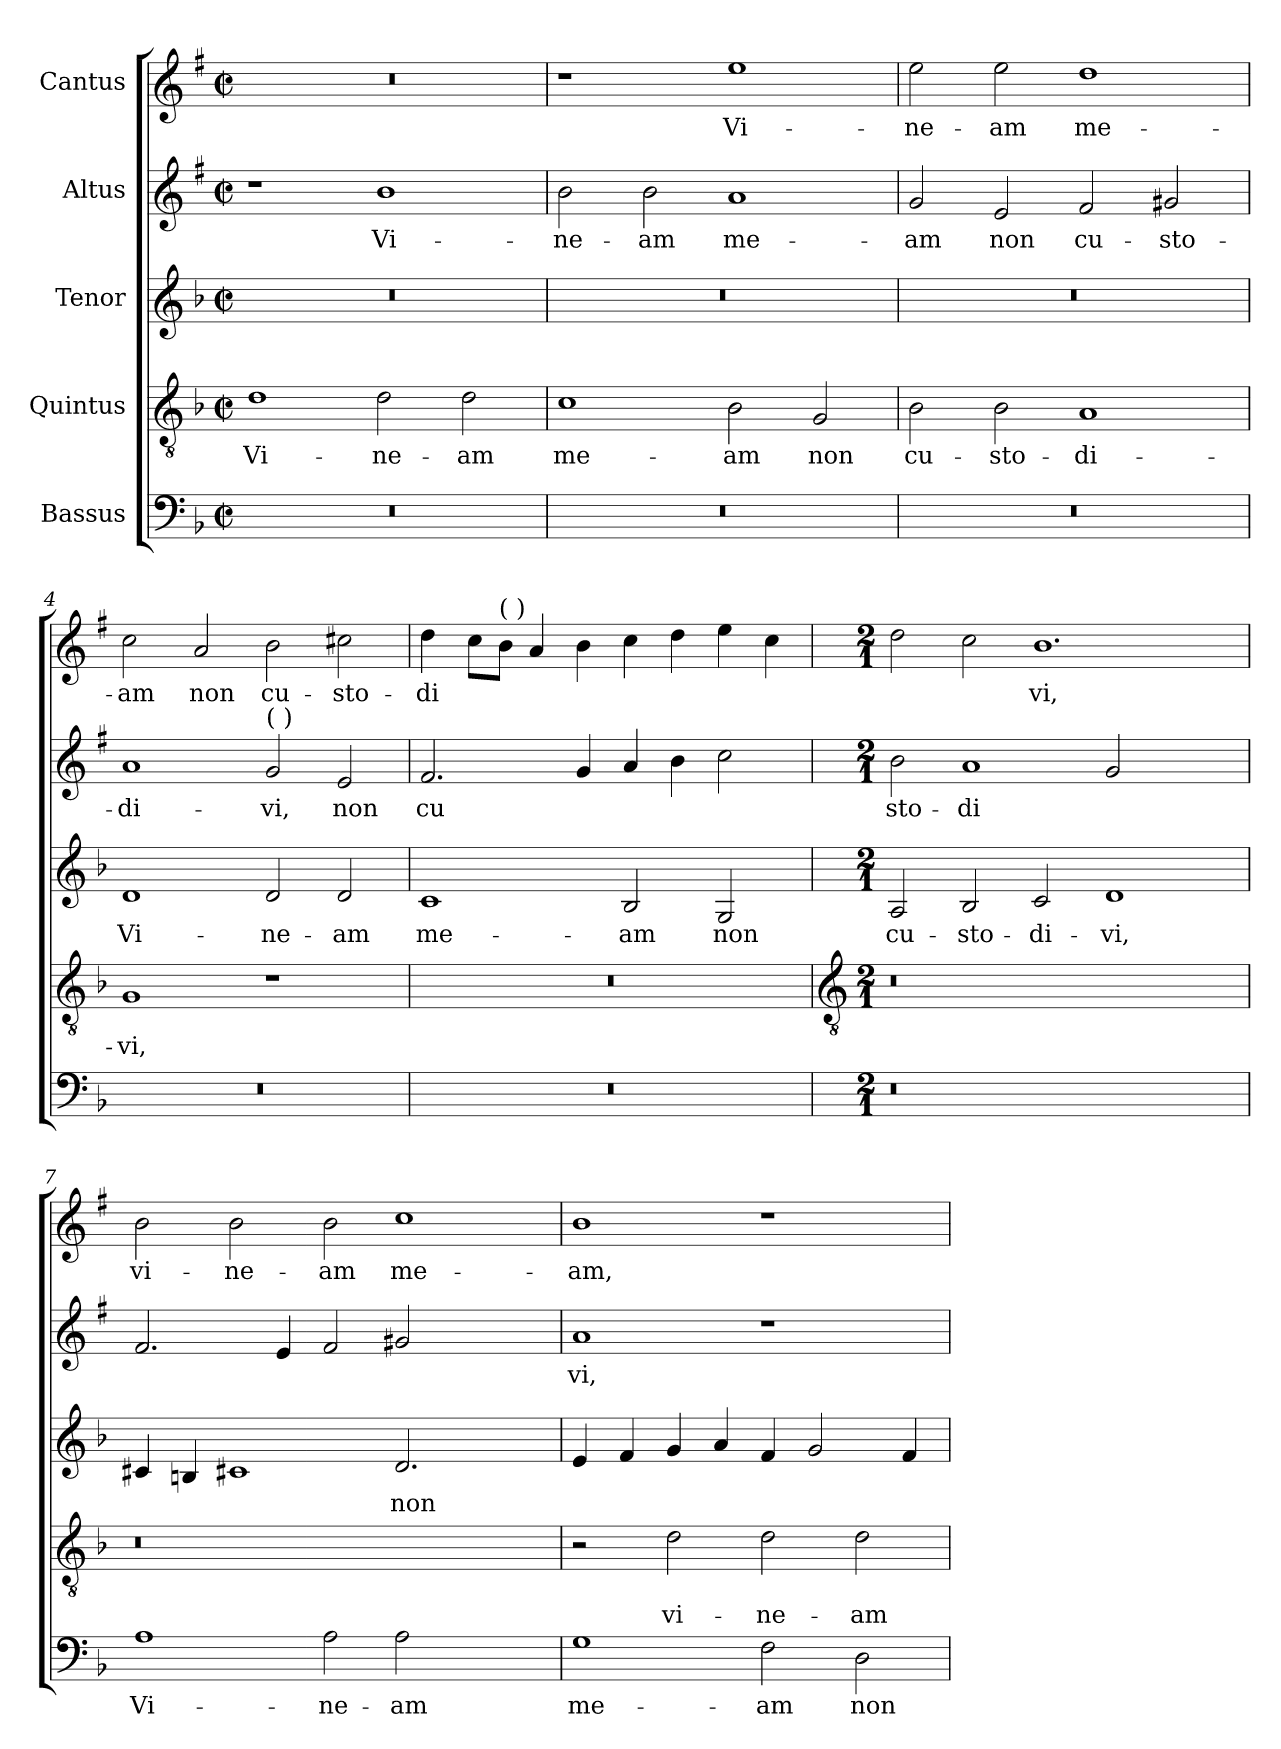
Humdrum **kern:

**kern	**text	**kern	**text	**text	**kern	**text	**kern	**text	**kern	**text
*part5	*part5	*part4	*part4	*part4	*part3	*part3	*part2	*part2	*part1	*part1
*staff5	*staff5	*staff4	*staff4	*staff4	*staff3	*staff3	*staff2	*staff2	*staff1	*staff1
*I"Bassus	*	*I"Quintus	*	*	*I"Tenor	*	*I"Altus	*	*I"Cantus	*
*clefF4	*	*clefGv2	*	*	*clefG2	*	*clefG2	*	*clefG2	*
*	*	*	*	*	*	*	*ITrd1c2	*	*ITrd1c2	*
*k[b-]	*	*k[b-]	*	*	*k[b-]	*	*k[b-]	*	*k[b-]	*
*F:	*	*F:	*	*	*F:	*	*F:	*	*F:	*
*M4/2	*	*M4/2	*	*	*M4/2	*	*M4/2	*	*M4/2	*
*met(c|)	*	*met(c|)	*	*	*met(c|)	*	*met(c|)	*	*met(c|)	*
=1	=1	=1	=1	=1	=1	=1	=1	=1	=1	=1
!	!	!	!LO:LY:b	!	!	!	!	!	!	!
0r	.	1d	Vi-	.	0r	.	1r	.	0r	.
!	!	!	!LO:LY:b	!	!	!	!	!LO:LY:b	!	!
.	.	2d	-ne-	.	.	.	1a	Vi-	.	.
!	!	!	!LO:LY:b	!	!	!	!	!	!	!
.	.	2d	-am	.	.	.	.	.	.	.
=2	=2	=2	=2	=2	=2	=2	=2	=2	=2	=2
!	!	!	!LO:LY:b	!	!	!	!	!LO:LY:b	!	!
0r	.	1c	me-	.	0r	.	2a	-ne-	1r	.
!	!	!	!	!	!	!	!	!LO:LY:b	!	!
.	.	.	.	.	.	.	2a	-am	.	.
!	!	!	!LO:LY:b	!	!	!	!	!LO:LY:b	!	!LO:LY:b
.	.	2B-	-am	.	.	.	1g	me-	1dd	Vi-
!	!	!	!LO:LY:b	!	!	!	!	!	!	!
.	.	2G	non	.	.	.	.	.	.	.
=3	=3	=3	=3	=3	=3	=3	=3	=3	=3	=3
!	!	!	!LO:LY:b	!	!	!	!	!LO:LY:b	!	!LO:LY:b
0r	.	2B-	cu-	.	0r	.	2f	-am	2dd	-ne-
!	!	!	!LO:LY:b	!	!	!	!	!LO:LY:b	!	!LO:LY:b
.	.	2B-	-sto-	.	.	.	2d	non	2dd	-am
!	!	!	!LO:LY:b	!	!	!	!	!LO:LY:b	!	!LO:LY:b
.	.	1A	-di-	.	.	.	2e	cu-	1cc	me-
!	!	!	!	!	!	!	!	!LO:LY:b	!	!
.	.	.	.	.	.	.	2f#	-sto-	.	.
=4	=4	=4	=4	=4	=4	=4	=4	=4	=4	=4
!	!	!	!LO:LY:b	!	!	!LO:LY:b	!	!LO:LY:b	!	!LO:LY:b
0r	.	1G	-vi,	.	1d	Vi-	1g	-di-	2b-	-am
!	!	!	!	!	!	!	!	!	!	!LO:LY:b
.	.	.	.	.	.	.	.	.	2g	non
!	!	!	!	!	!	!	!LO:TX:a:t=(  )	!	!	!
!	!	!	!	!	!	!LO:LY:b	!	!LO:LY:b	!	!LO:LY:b
.	.	1r	.	.	2d	-ne-	2f	-vi,	2a	cu-
!	!	!	!	!	!	!LO:LY:b	!	!LO:LY:b	!	!LO:LY:b
.	.	.	.	.	2d	-am	2d	non	2b	-sto-
=5	=5	=5	=5	=5	=5	=5	=5	=5	=5	=5
!	!	!	!	!	!	!LO:LY:b	!	!LO:LY:b	!	!LO:LY:b
0r	.	0r	.	.	1c	me-	2.e	cu	4cc	-di
.	.	.	.	.	.	.	.	.	8b-L	.
!	!	!	!	!	!	!	!	!	!LO:TX:a:t=(  )	!
.	.	.	.	.	.	.	.	.	8aJ	.
.	.	.	.	.	.	.	.	.	4g	.
.	.	.	.	.	.	.	4f	.	4a	.
!	!	!	!	!	!	!LO:LY:b	!	!	!	!
.	.	.	.	.	2B-	-am	4g	.	4b-	.
.	.	.	.	.	.	.	4a	.	4cc	.
!	!	!	!	!	!	!LO:LY:b	!	!	!	!
.	.	.	.	.	2G	non	2b-	.	4dd	.
.	.	.	.	.	.	.	.	.	4b-	.
!!LO:LB:g=z
=6	=6	=6	=6	=6	=6	=6	=6	=6	=6	=6
*	*	*clefGv2	*	*	*	*	*	*	*	*
*M2/1	*	*M2/1	*	*	*M2/1	*	*M2/1	*	*M2/1	*
!	!	!	!	!	!	!LO:LY:b	!	!LO:LY:b	!	!
0r	.	0r	.	.	2A	cu-	2a	sto-	2cc	.
!	!	!	!	!	!	!LO:LY:b	!	!LO:LY:b	!	!
.	.	.	.	.	2B-	-sto-	1g	-di	2b-	.
!	!	!	!	!	!	!LO:LY:b	!	!	!	!LO:LY:b
.	.	.	.	.	2c	-di-	.	.	1.a	vi,
!	!	!	!	!	!	!LO:LY:b	!	!	!	!
.	.	.	.	.	1d	-vi,	2f	.	.	.
2ryy	.	2ryy	.	.	.	.	2ryy	.	.	.
=7A	=7A	=7A	=7A	=7A	=7A	=7A	=7A	=7A	=7A	=7A
!	!LO:LY:b	!	!	!	!	!	!	!	!	!LO:LY:b
1A	Vi-	0r	.	.	4c#X	.	2.e	.	2a	vi-
.	.	.	.	.	4Bn	.	.	.	.	.
!	!	!	!	!	!	!	!	!	!	!LO:LY:b
.	.	.	.	.	1c#X	.	.	.	2a	-ne-
.	.	.	.	.	.	.	4d	.	.	.
!	!LO:LY:b	!	!	!	!	!	!	!	!	!LO:LY:b
2A	-ne-	.	.	.	.	.	2e	.	2a	-am
!	!LO:LY:b	!	!	!	!	!LO:LY:b	!	!	!	!LO:LY:b
2A	-am	.	.	.	2.d	non	2f#	.	1b-	me-
2ryy	.	2ryy	.	.	.	.	2ryy	.	.	.
.	.	.	.	.	4ryy	.	.	.	.	.
=8A	=8A	=8A	=8A	=8A	=8A	=8A	=8A	=8A	=8A	=8A
!	!LO:LY:b	!	!	!	!	!	!	!LO:LY:b	!	!LO:LY:b
1G	me-	2r	.	.	4e	.	1g	vi,	1a	-am,
.	.	.	.	.	4f	.	.	.	.	.
!	!	!	!	!LO:LY:b	!	!	!	!	!	!
.	.	2d	.	vi-	4g	.	.	.	.	.
.	.	.	.	.	4a	.	.	.	.	.
!	!LO:LY:b	!	!	!LO:LY:b	!	!	!	!	!	!
2F	-am	2d	.	-ne-	4f	.	1r	.	1r	.
.	.	.	.	.	2g	.	.	.	.	.
!	!LO:LY:b	!	!	!LO:LY:b	!	!	!	!	!	!
2D	non	2d	.	-am	.	.	.	.	.	.
.	.	.	.	.	4f	.	.	.	.	.
=	=	=	=	=	=	=	=	=	=	=
*-	*-	*-	*-	*-	*-	*-	*-	*-	*-	*-
